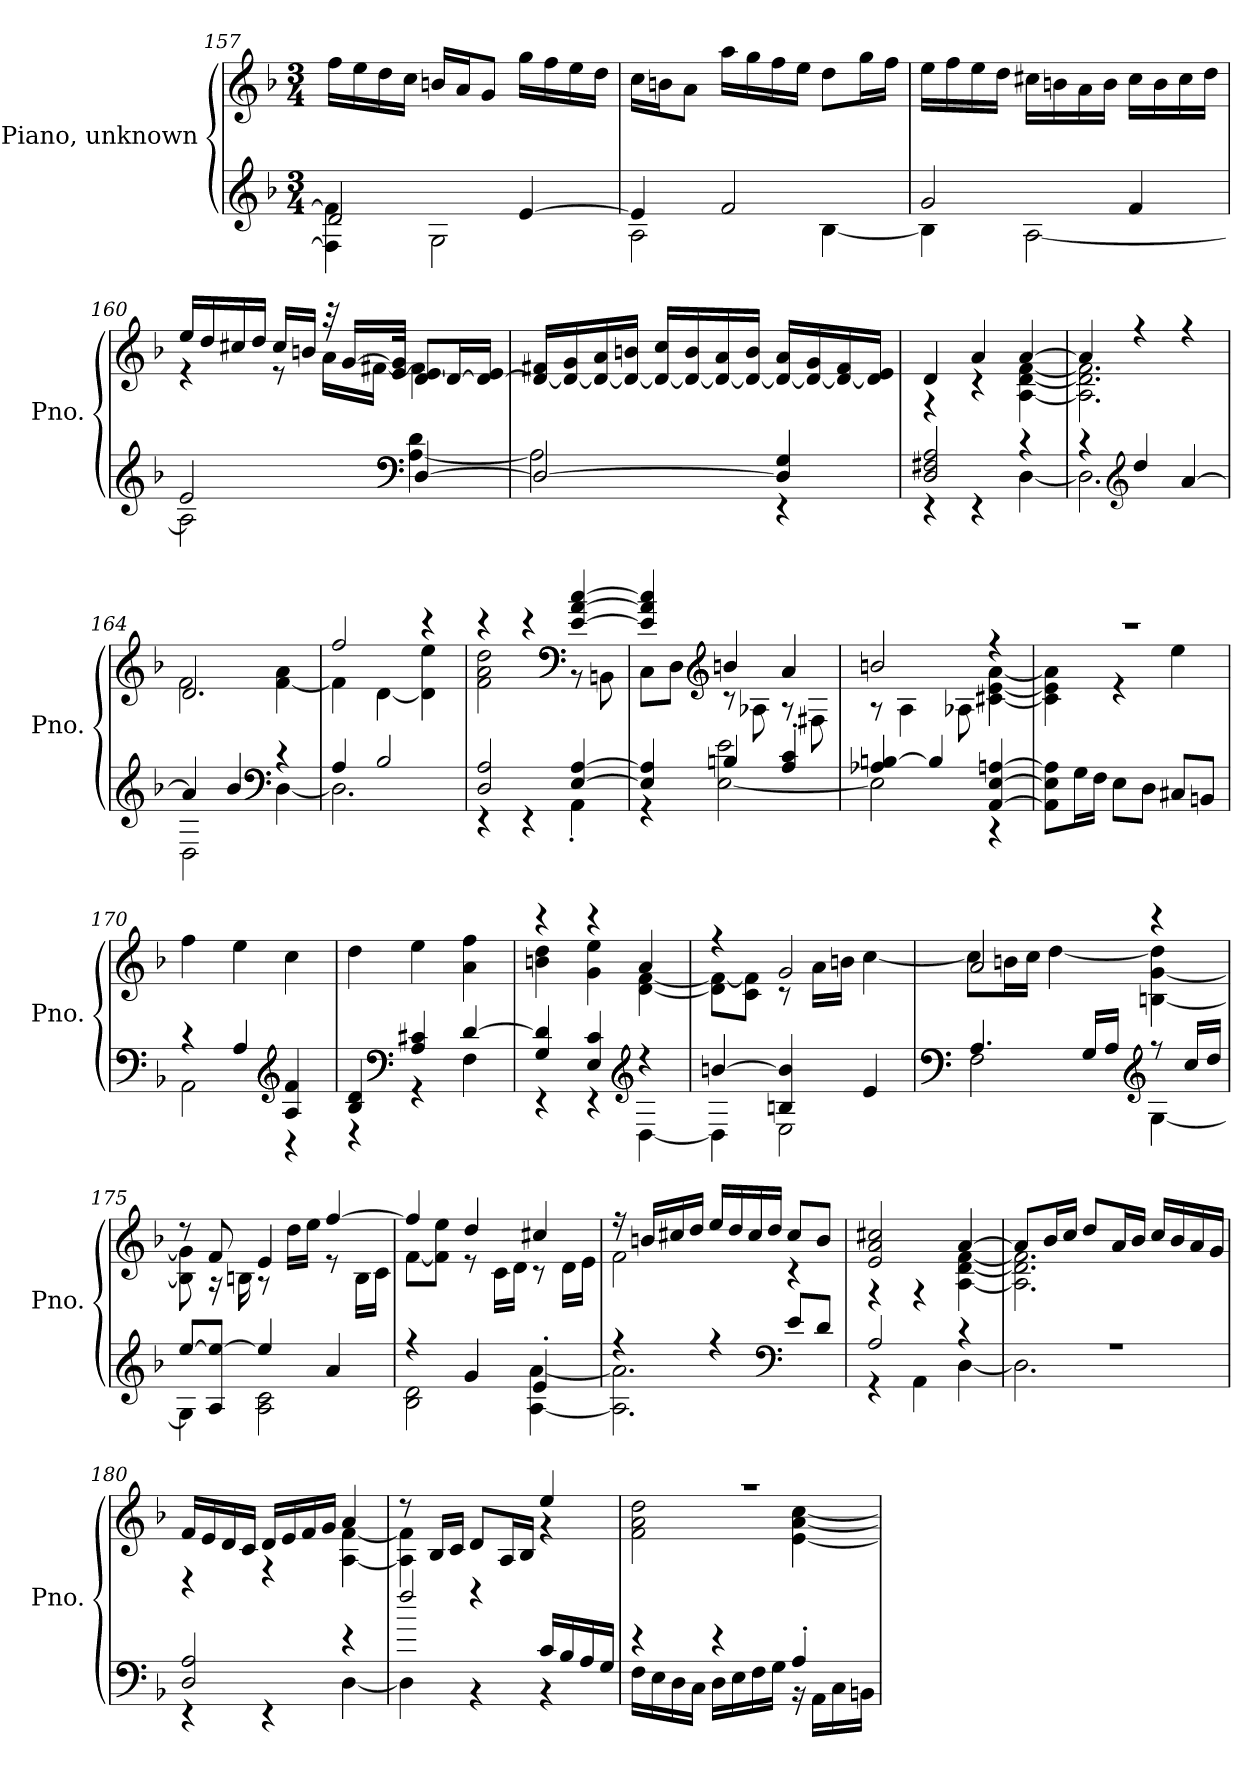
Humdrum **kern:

**kern	**kern
*part1	*part1
*staff2	*staff1
*I"Piano, unknown	*
*I'Pno.	*
*clefG2	*clefG2
*k[b-]	*k[b-]
*M3/4	*M3/4
=157	=157
*^	*
2d/	4F\] 4f\]	16ff\LL
.	.	16ee\
.	.	16dd\
.	.	16cc\JJ
.	2G\	16bn/LL
.	.	16a/J
.	.	8g/J
[4e/	.	16gg\LL
.	.	16ff\
.	.	16ee\
.	.	16dd\JJ
!!LO:PB:g=z
=158	=158	=158
4e/]	2A\	16cc\LL
.	.	16bn\J
.	.	8a\J
2f/	.	16aa\LL
.	.	16gg\
.	.	16ff\
.	.	16ee\JJ
.	[4B-\	8dd\L
.	.	16gg\L
.	.	16ff\JJ
=159	=159	=159
2g/	4B-\]	16ee\LL
.	.	16ff\
.	.	16ee\
.	.	16dd\JJ
.	[2A\	16cc#X\LL
.	.	16bn\
.	.	16a\
.	.	16b\JJ
4f/	.	16cc#\LL
.	.	16b\
.	.	16cc#\
.	.	16dd\JJ
=160	=160	=160
*	*	*^
2e/	2A\]	16ee/LL	4r
.	.	16dd/	.
.	.	16cc#X/	.
.	.	16dd/JJ	.
.	.	16cc#/LL	8r
.	.	16bn/JJ	.
.	.	32r	16a\LL
.	.	[16g/LL	.
.	.	.	[16f#X\JJ
.	.	[32e/ 32g/]JJk	.
*clefF4	*	*	*
[4D/	[4A\ 4d\	[8d/ 8e/]L	4f#\]
.	.	16d/L_	.
.	.	16d/_ 16e/JJ	.
*	*	*v	*v
!!LO:LB:g=z
=161	=161	=161
2D/_	2A\]	16d/_ 16f#X/LL
.	.	16d/_ 16g/
.	.	16d/_ 16a/
.	.	16d/_ 16bn/JJ
.	.	16d/_ 16cc/LL
.	.	16d/_ 16b/
.	.	16d/_ 16a/
.	.	16d/_ 16b/JJ
4D/] 4G/	4r	16d/_ 16a/LL
.	.	16d/_ 16g/
.	.	16d/_ 16f#/
.	.	16d/] 16e/JJ
=162	=162	=162
*	*	*^
2D/ 2F#X/ 2A/	4r	4d/	4r
.	4r	4a/	4r
4r	[4D\	[4a/	[4A\ [4d\ [4f\
=163	=163	=163	=163
4r	2.D\]	4a/]	2.A\] 2.d\] 2.f\]
*clefG2	*	*	*
4dd/	.	4r	.
[4a/	.	4r	.
=164	=164	=164	=164
4a/]	2D\	2.d/	2f\
4b-/	.	.	.
*clefF4	*	*	*
4r	[4D\	.	[4f\ 4a\
=165	=165	=165	=165
4A/	2.D\]	2ff/	4f\]
2B-/	.	.	[4d\
.	.	4r	4d\] 4ee\
!!LO:LB:g=z	!!
=166	=166	=166	=166
2D/ 2A/	4r	4r	2f\ 2a\ 2dd\
.	4r	4r	.
*	*	*clefF4	*
[4E/ [4A/	4AA'\	[4e/ [4a/ [4cc/	8r
.	.	.	8BBn\
=167	=167	=167	=167
4E/] 4A/]	4r	4e/] 4a/] 4cc/]	8C\L
.	.	.	8D\J
*	*	*clefG2	*
4Bn/	[2E\ 2e\	4bn/	8r
.	.	.	8A-X\
4A/' 4c/'	.	4a/	8r
.	.	.	8F#X\
=168	=168	=168	=168
4A-X/ [4Bn/	2E\]	2bn/	8r
.	.	.	4A\
4B/]	.	.	.
.	.	.	8A-X\
[4AA/ [4E/ [4An/	4r	4r	[4c#X\ [4e\ [4a\
*v	*v	*	*
=169	=169	=169
8AA\] 8E\] 8A\]L	2.r	4c#\] 4e\] 4a\]
16G\L	.	.
16F\JJ	.	.
8E\L	.	4r
8D\J	.	.
8C#X/L	.	4ee\
8BBn/J	.	.
*	*v	*v
=170	=170
*^	*
4r	2AA\	4ff\
4A/	.	4ee\
*clefG2	*	*
4A/ 4f/	4r	4cc\
!!LO:LB:g=z
=171	=171	=171
4B-/ 4d/	4r	4dd\
*clefF4	*	*
4A/ 4c#X/	4r	4ee\
[4d/	4F\	4a\ 4ff\
=172	=172	=172
*	*	*^
4G/ 4d/]	4r	4r	4bn\ 4dd\
4E/ 4c/	4r	4r	4g\ 4ee\
*clefG2	*	*	*
4r	[4D\	4a/	[4d\ [4f\
=173	=173	=173	=173
[4bn/	4D\]	4r	8d\] 8f\_L
.	.	.	8c\ 8f\]J
4Bn/ 4b/]	2E\	2g/	8r
.	.	.	16a\LL
.	.	.	16bn\JJ
4e/	.	.	[4cc\
=174	=174	=174	=174
*clefF4	*	*	*
4.A/	2F\	2a/	8cc\L]
.	.	.	16bn\L
.	.	.	16cc\JJ
.	.	.	[4dd\
16G/LL	.	.	.
16A/JJ	.	.	.
*clefG2	*	*	*
8r	[4G\	4r	[4Bn\ [4g\ 4dd\]
16cc/LL	.	.	.
16dd/JJ	.	.	.
!!LO:LB:g=z	!!
=175	=175	=175	=175
[8ee/L	4G\]	8r	8B\] 8g\]
8A/ 8ee/_J	.	8f/	16r
.	.	.	16Bn\
4ee/]	2A\ 2c\	4e/	8r
.	.	.	16dd\LL
.	.	.	16ee\JJ
4a/	.	[4ff/	8r
.	.	.	16B\LL
.	.	.	16c\JJ
=176	=176	=176	=176
4r	2B-\ 2d\	4ff/]	[8f\L
.	.	.	8f\] 8ee\J
4g/	.	4dd/	8r
.	.	.	16c\LL
.	.	.	16d\JJ
4e'/	[4A\ [4a\	4cc#X/	8r
.	.	.	16d\LL
.	.	.	16e\JJ
=177	=177	=177	=177
4r	2.A\] 2.a\]	16r	2f\
.	.	16bn/LL	.
.	.	16cc#X/	.
.	.	16dd/JJ	.
4r	.	16ee/LL	.
.	.	16dd/	.
.	.	16cc#/	.
.	.	16dd/JJ	.
*clefF4	*	*	*
8e/L	.	8cc#/L	4r
8d/J	.	8b/J	.
=178	=178	=178	=178
2A/	4r	2e/ 2a/ 2cc#X/	4r
.	4AA\	.	4r
4r	[4D\	[4a/	[4A\ [4d\ [4f\
!!LO:LB:g=z	!!
=179	=179	=179	=179
2.r	2.D\]	8a/L]	2.A\] 2.d\] 2.f\]
.	.	16b-/L	.
.	.	16cc/JJ	.
.	.	8dd/L	.
.	.	16a/L	.
.	.	16b-/JJ	.
.	.	16cc/LL	.
.	.	16b-/	.
.	.	16a/	.
.	.	16g/JJ	.
=180	=180	=180	=180
2D/ 2A/	4r	16f/LL	4r
.	.	16e/	.
.	.	16d/	.
.	.	16c/JJ	.
.	4r	16d/LL	4r
.	.	16e/	.
.	.	16f/	.
.	.	16g/JJ	.
4r	[4D\	4a/	[4A\ [4f\
=181	=181	=181	=181
2ff/	4D\]	8r	4A\] 4f\]
.	.	16B-/LL	.
.	.	16c/JJ	.
.	4r	8d/L	4r
.	.	16A/L	.
.	.	16B-/JJ	.
16c/LL	4r	4ee/	4r
16B-/	.	.	.
16A/	.	.	.
16G/JJ	.	.	.
=182	=182	=182	=182
4r	16F\LL	2.r	2f\ 2a\ 2dd\
.	16E\	.	.
.	16D\	.	.
.	16C\JJ	.	.
4r	16D\LL	.	.
.	16E\	.	.
.	16F\	.	.
.	16G\JJ	.	.
4A'/	16r	.	[4e\ [4a\ [4cc\
.	16AA\LL	.	.
.	16C\	.	.
.	16BBn\JJ	.	.
*v	*v	*	*
*	*v	*v
=	=
*-	*-
